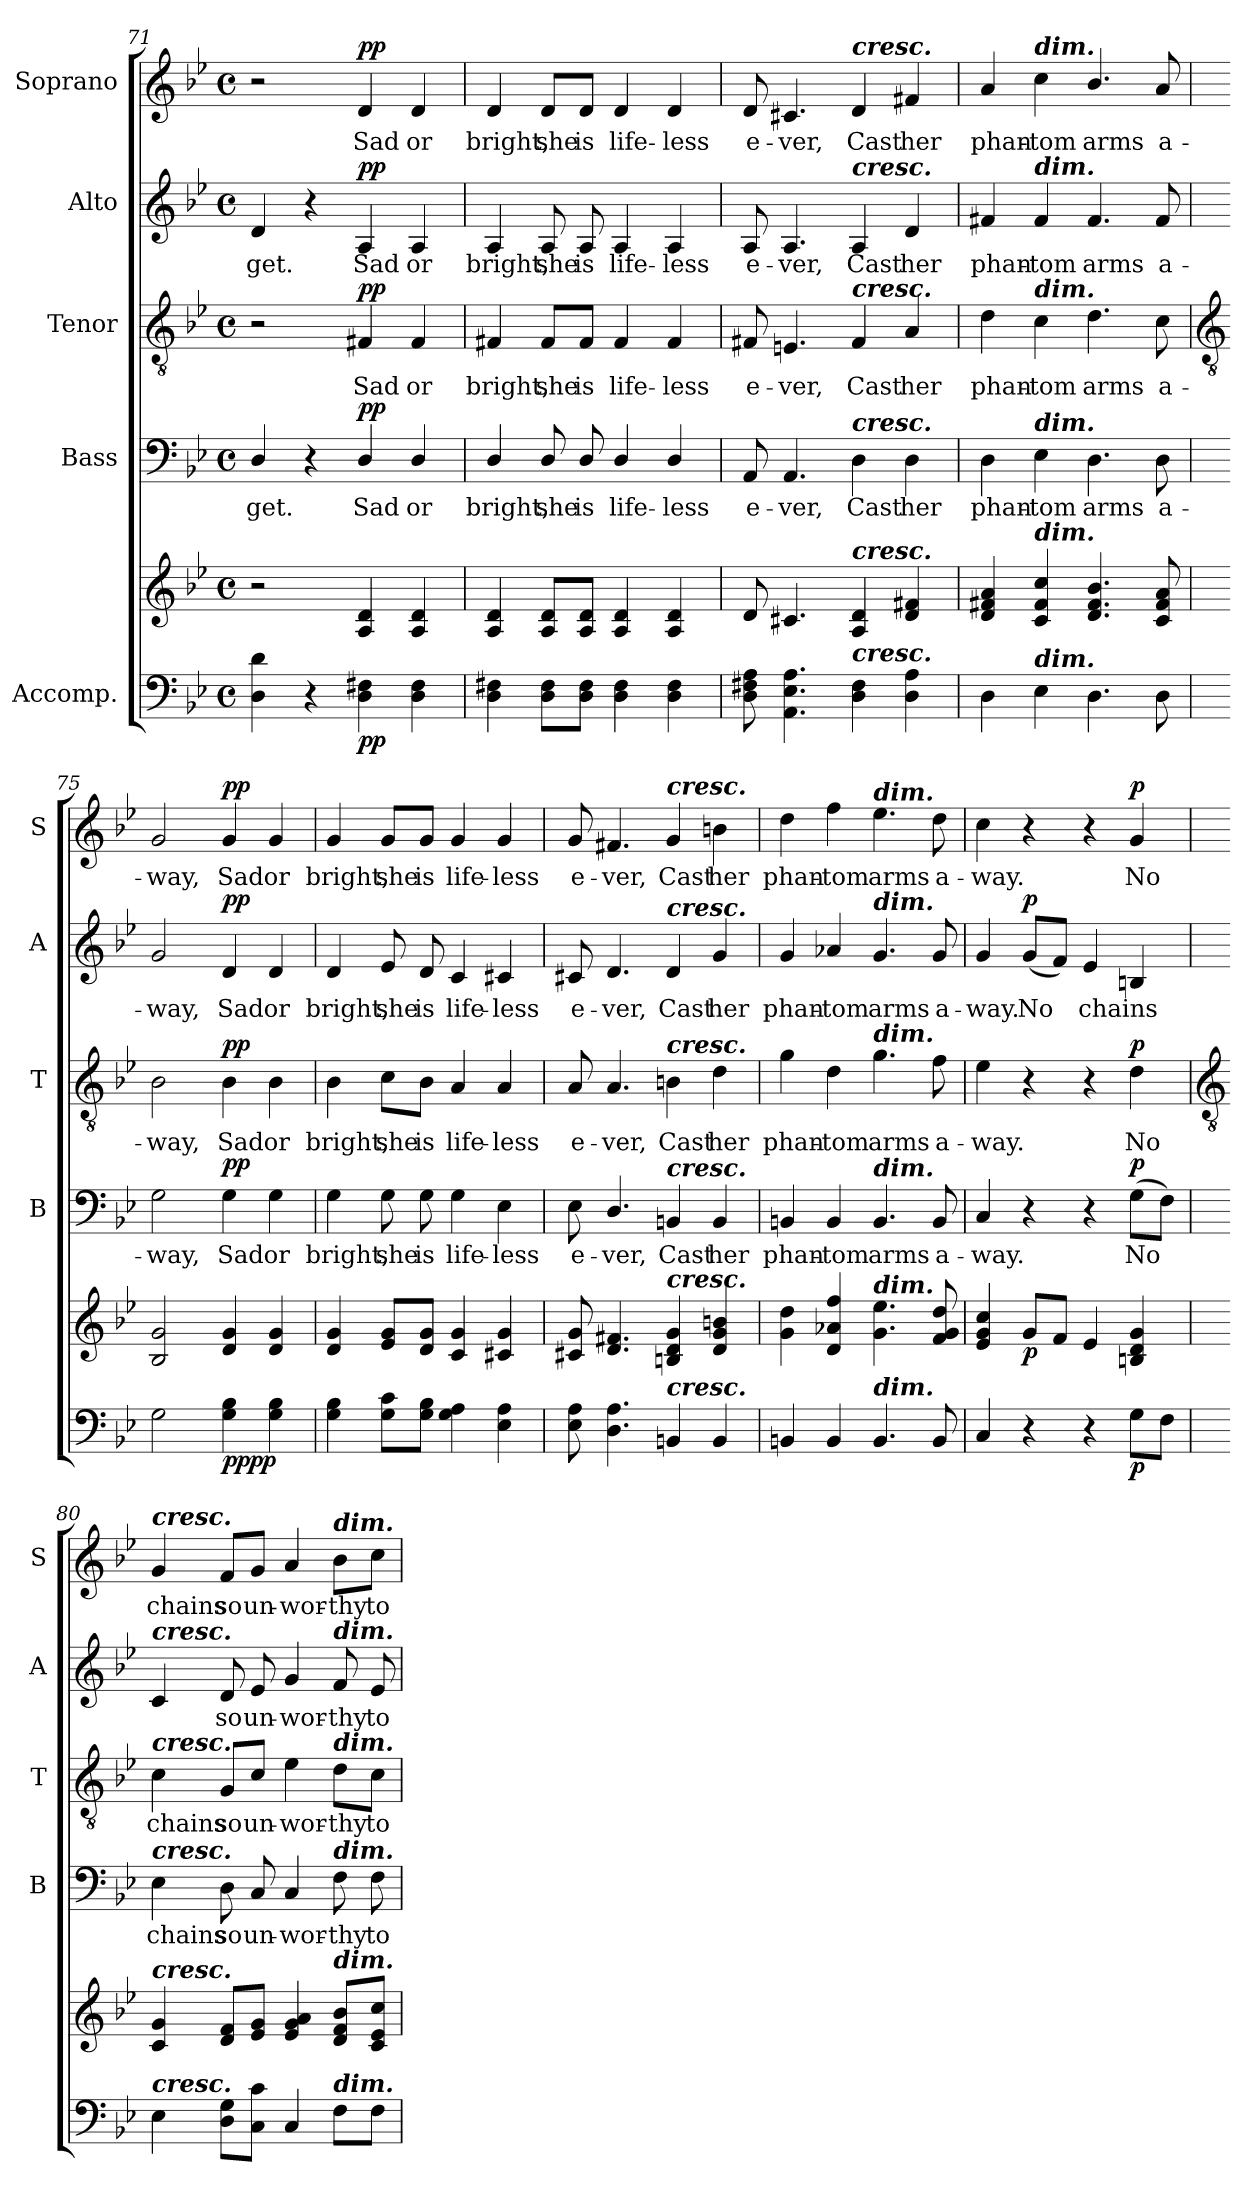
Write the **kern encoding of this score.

**kern	**kern	**dynam	**kern	**text	**dynam	**kern	**text	**dynam	**kern	**text	**dynam	**kern	**text	**dynam
*part5	*part5	*part5	*part4	*part4	*part4	*part3	*part3	*part3	*part2	*part2	*part2	*part1	*part1	*part1
*staff6	*staff5	*staff5/6	*staff4	*staff4	*staff4	*staff3	*staff3	*staff3	*staff2	*staff2	*staff2	*staff1	*staff1	*staff1
*I"Accomp.	*	*	*I"Bass	*	*	*I"Tenor	*	*	*I"Alto	*	*	*I"Soprano	*	*
*	*	*	*I'B	*	*	*I'T	*	*	*I'A	*	*	*I'S	*	*
*clefF4	*clefG2	*	*clefF4	*	*	*clefGv2	*	*	*clefG2	*	*	*clefG2	*	*
*k[b-e-]	*k[b-e-]	*	*k[b-e-]	*	*	*k[b-e-]	*	*	*k[b-e-]	*	*	*k[b-e-]	*	*
*B-:	*B-:	*	*B-:	*	*	*B-:	*	*	*B-:	*	*	*B-:	*	*
*M4/4	*M4/4	*	*M4/4	*	*	*M4/4	*	*	*M4/4	*	*	*M4/4	*	*
*met(c)	*met(c)	*	*met(c)	*	*	*met(c)	*	*	*met(c)	*	*	*met(c)	*	*
=71	=71	=71	=71	=71	=71	=71	=71	=71	=71	=71	=71	=71	=71	=71
!	!	!	!	!LO:LY:b	!	!	!	!	!	!LO:LY:b	!	!	!	!
4D 4d	2r	.	4D/	-get.	.	2r	.	.	4d	-get.	.	2r	.	.
4r	.	.	4r	.	.	.	.	.	4r	.	.	.	.	.
!	!	!LO:DY:b=2	!	!LO:LY:b	!	!	!LO:LY:b	!	!	!LO:LY:b	!	!	!LO:LY:b	!
!	!	!LO:DY:n=1:b	!	!	!LO:DY:b	!	!	!LO:DY:b	!	!	!LO:DY:b	!	!	!LO:DY:b
4D\ 4F#X\	4A 4d	p p	4D/	Sad	pp	4F#X	Sad	pp	4A	Sad	pp	4d	Sad	pp
!	!	!	!	!LO:LY:b	!	!	!LO:LY:b	!	!	!LO:LY:b	!	!	!LO:LY:b	!
4D 4F#	4A 4d	.	4D/	or	.	4F#	or	.	4A	or	.	4d	or	.
=72	=72	=72	=72	=72	=72	=72	=72	=72	=72	=72	=72	=72	=72	=72
!	!	!	!	!LO:LY:b	!	!	!LO:LY:b	!	!	!LO:LY:b	!	!	!LO:LY:b	!
4D 4F#X	4A 4d	.	4D/	bright,	.	4F#X	bright,	.	4A	bright,	.	4d	bright,	.
!	!	!	!	!LO:LY:b	!	!	!LO:LY:b	!	!	!LO:LY:b	!	!	!LO:LY:b	!
8D 8F#L	8A 8dL	.	8D/	she	.	8F#/L	she	.	8A	she	.	8d/L	she	.
!	!	!	!	!LO:LY:b	!	!	!LO:LY:b	!	!	!LO:LY:b	!	!	!LO:LY:b	!
8D 8F#J	8A 8dJ	.	8D/	is	.	8F#/J	is	.	8A	is	.	8d/J	is	.
!	!	!	!	!LO:LY:b	!	!	!LO:LY:b	!	!	!LO:LY:b	!	!	!LO:LY:b	!
4D 4F#	4A 4d	.	4D/	life-	.	4F#	life-	.	4A	life-	.	4d	life-	.
!	!	!	!	!LO:LY:b	!	!	!LO:LY:b	!	!	!LO:LY:b	!	!	!LO:LY:b	!
4D 4F#	4A 4d	.	4D/	-less	.	4F#	-less	.	4A	-less	.	4d	-less	.
=73	=73	=73	=73	=73	=73	=73	=73	=73	=73	=73	=73	=73	=73	=73
!	!	!	!	!LO:LY:b	!	!	!LO:LY:b	!	!	!LO:LY:b	!	!	!LO:LY:b	!
8D 8F#X 8A	8d	.	8AA	e-	.	8F#X	e-	.	8A	e-	.	8d	e-	.
!	!	!	!	!LO:LY:b	!	!	!LO:LY:b	!	!	!LO:LY:b	!	!	!LO:LY:b	!
4.AA 4.E- 4.A	4.c#X	.	4.AA	-ver,	.	4.En	-ver,	.	4.A	-ver,	.	4.c#X	-ver,	.
!	!	!	!	!	!	!	!	!	!	!	!	!LO:TX:a:Bi:t=cresc.	!	!
!	!	!	!	!	!	!	!	!	!LO:TX:a:Bi:t=cresc.	!	!	!	!	!
!	!	!	!	!	!	!LO:TX:a:Bi:t=cresc.	!	!	!	!	!	!	!	!
!	!	!	!LO:TX:a:Bi:t=cresc.	!	!	!	!	!	!	!	!	!	!	!
!	!LO:TX:a:Bi:t=cresc.	!	!	!	!	!	!	!	!	!	!	!	!	!
!LO:TX:a:Bi:t=cresc.	!	!	!	!	!	!	!	!	!	!	!	!	!	!
!	!	!	!	!LO:LY:b	!	!	!LO:LY:b	!	!	!LO:LY:b	!	!	!LO:LY:b	!
4D 4F#	4A 4d	.	4D	Cast	.	4F#	Cast	.	4A	Cast	.	4d	Cast	.
!	!	!	!	!LO:LY:b	!	!	!LO:LY:b	!	!	!LO:LY:b	!	!	!LO:LY:b	!
4D 4A	4d 4f#X	.	4D	her	.	4A	her	.	4d	her	.	4f#X	her	.
=74	=74	=74	=74	=74	=74	=74	=74	=74	=74	=74	=74	=74	=74	=74
!	!	!	!	!LO:LY:b	!	!	!LO:LY:b	!	!	!LO:LY:b	!	!	!LO:LY:b	!
4D	4d 4f#X 4a	.	4D	phan-	.	4d	phan-	.	4f#X	phan-	.	4a	phan-	.
!	!	!	!	!	!	!	!	!	!	!	!	!LO:TX:a:Bi:t=dim.	!	!
!	!	!	!	!	!	!	!	!	!LO:TX:a:Bi:t=dim.	!	!	!	!	!
!	!	!	!	!	!	!LO:TX:a:Bi:t=dim.	!	!	!	!	!	!	!	!
!	!	!	!LO:TX:a:Bi:t=dim.	!	!	!	!	!	!	!	!	!	!	!
!	!LO:TX:a:Bi:t=dim.	!	!	!	!	!	!	!	!	!	!	!	!	!
!LO:TX:a:Bi:t=dim.	!	!	!	!	!	!	!	!	!	!	!	!	!	!
!	!	!	!	!LO:LY:b	!	!	!LO:LY:b	!	!	!LO:LY:b	!	!	!LO:LY:b	!
4E-	4c 4f# 4cc	.	4E-	-tom	.	4c	-tom	.	4f#	-tom	.	4cc	-tom	.
!	!	!	!	!LO:LY:b	!	!	!LO:LY:b	!	!	!LO:LY:b	!	!	!LO:LY:b	!
4.D	4.d/ 4.f#/ 4.b-/	.	4.D	arms	.	4.d	arms	.	4.f#	arms	.	4.b-/	arms	.
!	!	!	!	!LO:LY:b	!	!	!LO:LY:b	!	!	!LO:LY:b	!	!	!LO:LY:b	!
8D	8c 8f# 8a	.	8D	a-	.	8c	a-	.	8f#	a-	.	8a	a-	.
!!LO:LB:g=z
=75	=75	=75	=75	=75	=75	=75	=75	=75	=75	=75	=75	=75	=75	=75
*	*	*	*	*	*	*clefGv2	*	*	*	*	*	*	*	*
!	!	!	!	!LO:LY:b	!	!	!LO:LY:b	!	!	!LO:LY:b	!	!	!LO:LY:b	!
2G	2B- 2g	.	2G	-way,	.	2B-	-way,	.	2g	-way,	.	2g	-way,	.
!	!	!LO:DY:b=2	!	!LO:LY:b	!	!	!LO:LY:b	!	!	!LO:LY:b	!	!	!LO:LY:b	!
!	!	!LO:DY:n=1:b	!	!	!LO:DY:b	!	!	!LO:DY:b	!	!	!LO:DY:b	!	!	!LO:DY:b
4G 4B-	4d 4g	pp pp	4G	Sad	pp	4B-	Sad	pp	4d	Sad	pp	4g	Sad	pp
!	!	!	!	!LO:LY:b	!	!	!LO:LY:b	!	!	!LO:LY:b	!	!	!LO:LY:b	!
4G 4B-	4d 4g	.	4G	or	.	4B-	or	.	4d	or	.	4g	or	.
=76	=76	=76	=76	=76	=76	=76	=76	=76	=76	=76	=76	=76	=76	=76
!	!	!	!	!LO:LY:b	!	!	!LO:LY:b	!	!	!LO:LY:b	!	!	!LO:LY:b	!
4G 4B-	4d 4g	.	4G	bright,	.	4B-	bright,	.	4d	bright,	.	4g	bright,	.
!	!	!	!	!LO:LY:b	!	!	!LO:LY:b	!	!	!LO:LY:b	!	!	!LO:LY:b	!
8G 8cL	8e- 8gL	.	8G	she	.	8c\L	she	.	8e-	she	.	8g/L	she	.
!	!	!	!	!LO:LY:b	!	!	!LO:LY:b	!	!	!LO:LY:b	!	!	!LO:LY:b	!
8G 8B-J	8d 8gJ	.	8G	is	.	8B-\J	is	.	8d	is	.	8g/J	is	.
!	!	!	!	!LO:LY:b	!	!	!LO:LY:b	!	!	!LO:LY:b	!	!	!LO:LY:b	!
4G 4A	4c 4g	.	4G	life-	.	4A	life-	.	4c	life-	.	4g	life-	.
!	!	!	!	!LO:LY:b	!	!	!LO:LY:b	!	!	!LO:LY:b	!	!	!LO:LY:b	!
4E- 4A	4c#X 4g	.	4E-	-less	.	4A	-less	.	4c#X	-less	.	4g	-less	.
=77	=77	=77	=77	=77	=77	=77	=77	=77	=77	=77	=77	=77	=77	=77
!	!	!	!	!LO:LY:b	!	!	!LO:LY:b	!	!	!LO:LY:b	!	!	!LO:LY:b	!
8E- 8A	8c#X 8g	.	8E-	e-	.	8A	e-	.	8c#X	e-	.	8g	e-	.
!	!	!	!	!LO:LY:b	!	!	!LO:LY:b	!	!	!LO:LY:b	!	!	!LO:LY:b	!
4.D\ 4.A\	4.d 4.f#X	.	4.D/	-ver,	.	4.A	-ver,	.	4.d	-ver,	.	4.f#X	-ver,	.
!	!	!	!	!	!	!	!	!	!	!	!	!LO:TX:a:Bi:t=cresc.	!	!
!	!	!	!	!	!	!	!	!	!LO:TX:a:Bi:t=cresc.	!	!	!	!	!
!	!	!	!	!	!	!LO:TX:a:Bi:t=cresc.	!	!	!	!	!	!	!	!
!	!	!	!LO:TX:a:Bi:t=cresc.	!	!	!	!	!	!	!	!	!	!	!
!	!LO:TX:a:Bi:t=cresc.	!	!	!	!	!	!	!	!	!	!	!	!	!
!LO:TX:a:Bi:t=cresc.	!	!	!	!	!	!	!	!	!	!	!	!	!	!
!	!	!	!	!LO:LY:b	!	!	!LO:LY:b	!	!	!LO:LY:b	!	!	!LO:LY:b	!
4BBn	4Bn 4d 4g	.	4BBn	Cast	.	4Bn	Cast	.	4d	Cast	.	4g	Cast	.
!	!	!	!	!LO:LY:b	!	!	!LO:LY:b	!	!	!LO:LY:b	!	!	!LO:LY:b	!
4BB	4d 4g 4bn	.	4BB	her	.	4d	her	.	4g	her	.	4bn	her	.
=78	=78	=78	=78	=78	=78	=78	=78	=78	=78	=78	=78	=78	=78	=78
!	!	!	!	!LO:LY:b	!	!	!LO:LY:b	!	!	!LO:LY:b	!	!	!LO:LY:b	!
4BBn	4g 4dd	.	4BBn	phan-	.	4g	phan-	.	4g	phan-	.	4dd	phan-	.
!	!	!	!	!LO:LY:b	!	!	!LO:LY:b	!	!	!LO:LY:b	!	!	!LO:LY:b	!
4BB	4d 4a-X 4ff	.	4BB	-tom	.	4d	-tom	.	4a-X	-tom	.	4ff	-tom	.
!	!	!	!	!	!	!	!	!	!	!	!	!LO:TX:a:Bi:t=dim.	!	!
!	!	!	!	!	!	!	!	!	!LO:TX:a:Bi:t=dim.	!	!	!	!	!
!	!	!	!	!	!	!LO:TX:a:Bi:t=dim.	!	!	!	!	!	!	!	!
!	!	!	!LO:TX:a:Bi:t=dim.	!	!	!	!	!	!	!	!	!	!	!
!	!LO:TX:a:Bi:t=dim.	!	!	!	!	!	!	!	!	!	!	!	!	!
!LO:TX:a:Bi:t=dim.	!	!	!	!	!	!	!	!	!	!	!	!	!	!
!	!	!	!	!LO:LY:b	!	!	!LO:LY:b	!	!	!LO:LY:b	!	!	!LO:LY:b	!
4.BB	4.g 4.ee-	.	4.BB	arms	.	4.g	arms	.	4.g	arms	.	4.ee-	arms	.
!	!	!	!	!LO:LY:b	!	!	!LO:LY:b	!	!	!LO:LY:b	!	!	!LO:LY:b	!
8BB	8f 8g 8dd	.	8BB	a-	.	8f	a-	.	8g	a-	.	8dd	a-	.
=79	=79	=79	=79	=79	=79	=79	=79	=79	=79	=79	=79	=79	=79	=79
!	!	!	!	!LO:LY:b	!	!	!LO:LY:b	!	!	!LO:LY:b	!	!	!LO:LY:b	!
4C	4e- 4g 4cc	.	4C	-way.	.	4e-	-way.	.	4g	-way.	.	4cc	-way.	.
!	!	!LO:DY:b	!	!	!	!	!	!	!	!LO:LY:b	!LO:DY:b	!	!	!
4r	8gL	p	4r	.	.	4r	.	.	(<8gL	No	p	4r	.	.
.	8fJ	.	.	.	.	.	.	.	8fJ)	.	.	.	.	.
!	!	!	!	!	!	!	!	!	!	!LO:LY:b	!	!	!	!
4r	4e-	.	4r	.	.	4r	.	.	4e-	chains	.	4r	.	.
!	!	!LO:DY:b=2	!	!LO:LY:b	!LO:DY:b	!	!LO:LY:b	!LO:DY:b	!	!	!	!	!LO:LY:b	!LO:DY:b
8GL	4Bn 4d 4g	p	(>8GL	No	p	4d	No	p	4Bn	.	.	4g	No	p
8FJ	.	.	8FJ)	.	.	.	.	.	.	.	.	.	.	.
!!LO:LB:g=z
=80	=80	=80	=80	=80	=80	=80	=80	=80	=80	=80	=80	=80	=80	=80
*	*	*	*	*	*	*clefGv2	*	*	*	*	*	*	*	*
!	!	!	!	!	!	!	!	!	!	!	!	!LO:TX:a:Bi:t=cresc.	!	!
!	!	!	!	!	!	!	!	!	!LO:TX:a:Bi:t=cresc.	!	!	!	!	!
!	!	!	!	!	!	!LO:TX:a:Bi:t=cresc.	!	!	!	!	!	!	!	!
!	!	!	!LO:TX:a:Bi:t=cresc.	!	!	!	!	!	!	!	!	!	!	!
!	!LO:TX:a:Bi:t=cresc.	!	!	!	!	!	!	!	!	!	!	!	!	!
!LO:TX:a:Bi:t=cresc.	!	!	!	!	!	!	!	!	!	!	!	!	!	!
!	!	!	!	!LO:LY:b	!	!	!LO:LY:b	!	!	!	!	!	!LO:LY:b	!
4E-	4c 4g	.	4E-	chains	.	4c	chains	.	4c	.	.	4g	chains	.
!	!	!	!	!LO:LY:b	!	!	!LO:LY:b	!	!	!LO:LY:b	!	!	!LO:LY:b	!
8D 8GL	8d 8fL	.	8D	so	.	8G/L	so	.	8d	so	.	8f/L	so	.
!	!	!	!	!LO:LY:b	!	!	!LO:LY:b	!	!	!LO:LY:b	!	!	!LO:LY:b	!
8C 8cJ	8e- 8gJ	.	8C	un-	.	8c/J	un-	.	8e-	un-	.	8g/J	un-	.
!	!	!	!	!LO:LY:b	!	!	!LO:LY:b	!	!	!LO:LY:b	!	!	!LO:LY:b	!
4C	4e- 4g 4a	.	4C	-wor-	.	4e-	-wor-	.	4g	-wor-	.	4a	-wor-	.
!	!	!	!	!	!	!	!	!	!	!	!	!LO:TX:a:Bi:t=dim.	!	!
!	!	!	!	!	!	!	!	!	!LO:TX:a:Bi:t=dim.	!	!	!	!	!
!	!	!	!	!	!	!LO:TX:a:Bi:t=dim.	!	!	!	!	!	!	!	!
!	!	!	!LO:TX:a:Bi:t=dim.	!	!	!	!	!	!	!	!	!	!	!
!	!LO:TX:a:Bi:t=dim.	!	!	!	!	!	!	!	!	!	!	!	!	!
!LO:TX:a:Bi:t=dim.	!	!	!	!	!	!	!	!	!	!	!	!	!	!
!	!	!	!	!LO:LY:b	!	!	!LO:LY:b	!	!	!LO:LY:b	!	!	!LO:LY:b	!
8FL	8d 8f 8b-L	.	8F	-thy	.	8d\L	-thy	.	8f	-thy	.	8b-\L	-thy	.
!	!	!	!	!LO:LY:b	!	!	!LO:LY:b	!	!	!LO:LY:b	!	!	!LO:LY:b	!
8FJ	8c 8e- 8ccJ	.	8F	to	.	8c\J	to	.	8e-	to	.	8cc\J	to	.
=	=	=	=	=	=	=	=	=	=	=	=	=	=	=
*-	*-	*-	*-	*-	*-	*-	*-	*-	*-	*-	*-	*-	*-	*-
